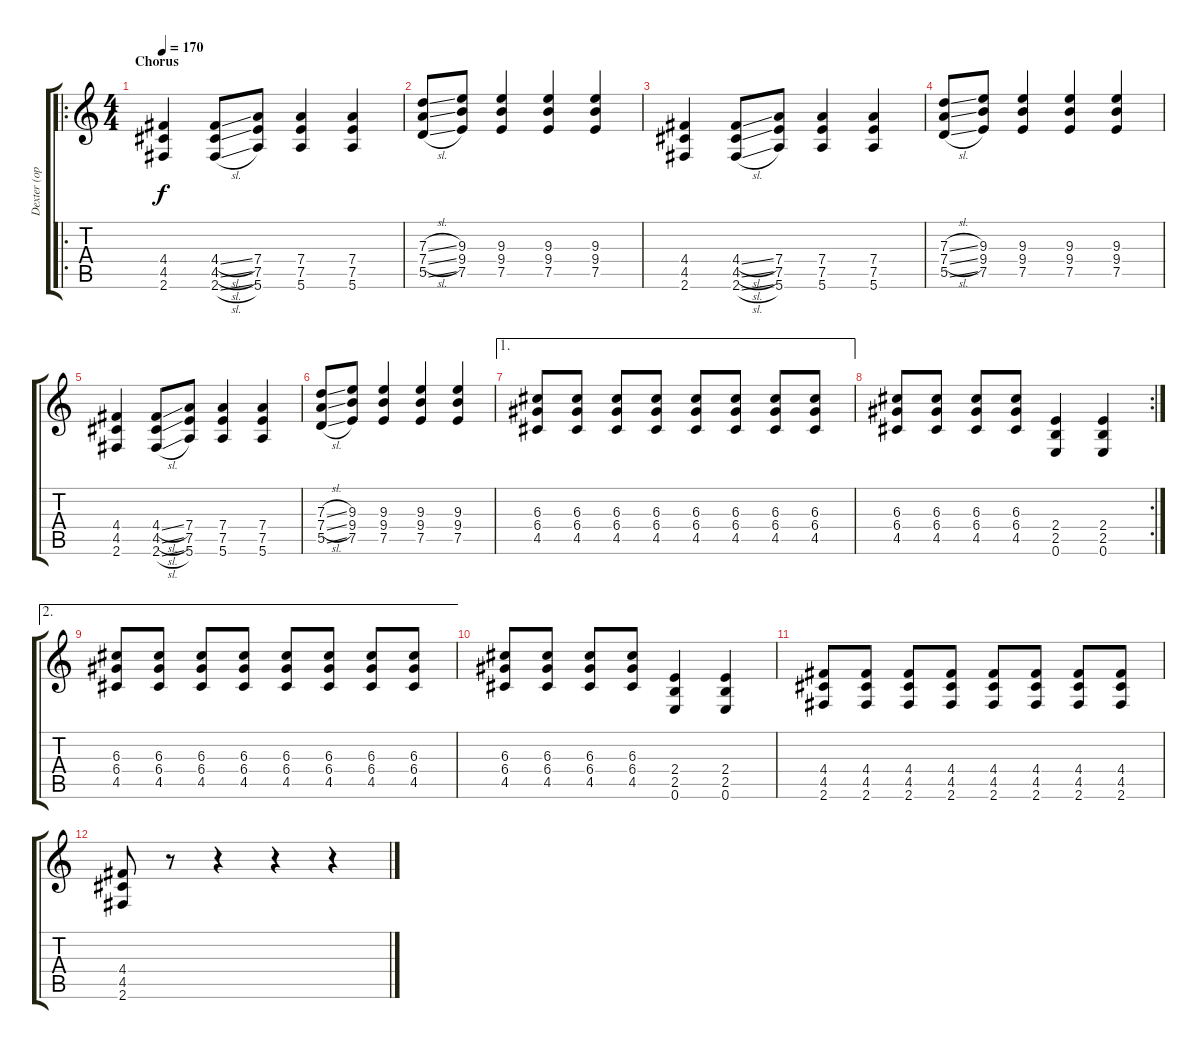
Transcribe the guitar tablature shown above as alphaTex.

\track ("Dexter (opcional)" "Dexter (op") {mute instrument distortionguitar}
\staff {score tabs}
\tuning (E4 B3 G3 D3 A2 E2) {hide}
\ro
\ts (4 4)
\section ("" "Chorus")
\tempo 170
\clef g2
\ks c
(4.4 4.5 2.6).4{dy f} (4.4{sl} 4.5{sl} 2.6{sl}).8 (7.4 7.5 5.6).8 (7.4 7.5 5.6).4 (7.4 7.5 5.6).4 |
(7.3{sl} 7.4{sl} 5.5{sl}).8 (9.3 9.4 7.5).8 (9.3 9.4 7.5).4 (9.3 9.4 7.5).4 (9.3 9.4 7.5).4 |
(4.4 4.5 2.6).4 (4.4{sl} 4.5{sl} 2.6{sl}).8 (7.4 7.5 5.6).8 (7.4 7.5 5.6).4 (7.4 7.5 5.6).4 |
(7.3{sl} 7.4{sl} 5.5{sl}).8 (9.3 9.4 7.5).8 (9.3 9.4 7.5).4 (9.3 9.4 7.5).4 (9.3 9.4 7.5).4 |
(4.4 4.5 2.6).4 (4.4{sl} 4.5{sl} 2.6{sl}).8 (7.4 7.5 5.6).8 (7.4 7.5 5.6).4 (7.4 7.5 5.6).4 |
(7.3{sl} 7.4{sl} 5.5{sl}).8 (9.3 9.4 7.5).8 (9.3 9.4 7.5).4 (9.3 9.4 7.5).4 (9.3 9.4 7.5).4 |
\ae 1
(6.3 6.4 4.5).8 (6.3 6.4 4.5).8 (6.3 6.4 4.5).8 (6.3 6.4 4.5).8 (6.3 6.4 4.5).8 (6.3 6.4 4.5).8 (6.3 6.4 4.5).8 (6.3 6.4 4.5).8 |
\rc 2
(6.3 6.4 4.5).8 (6.3 6.4 4.5).8 (6.3 6.4 4.5).8 (6.3 6.4 4.5).8 (2.4 2.5 0.6).4 (2.4 2.5 0.6).4 |
\ae 2
(6.3 6.4 4.5).8 (6.3 6.4 4.5).8 (6.3 6.4 4.5).8 (6.3 6.4 4.5).8 (6.3 6.4 4.5).8 (6.3 6.4 4.5).8 (6.3 6.4 4.5).8 (6.3 6.4 4.5).8 |
(6.3 6.4 4.5).8 (6.3 6.4 4.5).8 (6.3 6.4 4.5).8 (6.3 6.4 4.5).8 (2.4 2.5 0.6).4 (2.4 2.5 0.6).4 |
(4.4 4.5 2.6).8 (4.4 4.5 2.6).8 (4.4 4.5 2.6).8 (4.4 4.5 2.6).8 (4.4 4.5 2.6).8 (4.4 4.5 2.6).8 (4.4 4.5 2.6).8 (4.4 4.5 2.6).8 |
(4.4 4.5 2.6).8 r.8 r.4 r.4 r.4
